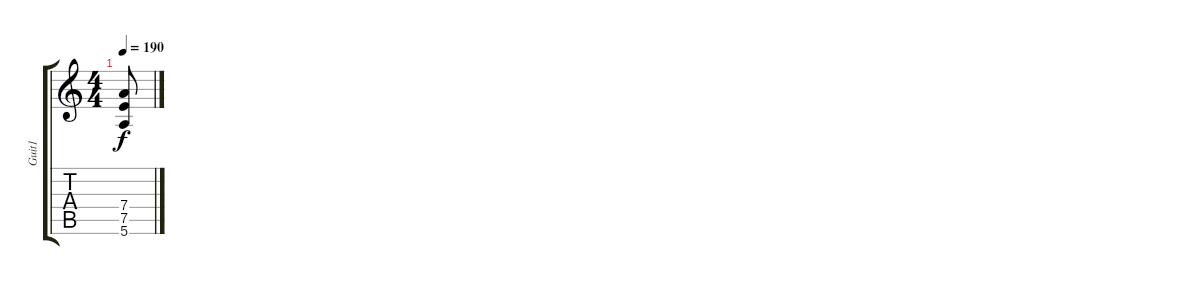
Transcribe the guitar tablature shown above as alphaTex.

\track ("Guit1" "Guit1") {instrument overdrivenguitar}
\staff {score tabs}
\tuning (E4 B3 G3 D3 A2 E2) {hide}
\ts (4 4)
\tempo 190
\clef g2
\ks c
(7.4 7.5 5.6).8{dy f}
